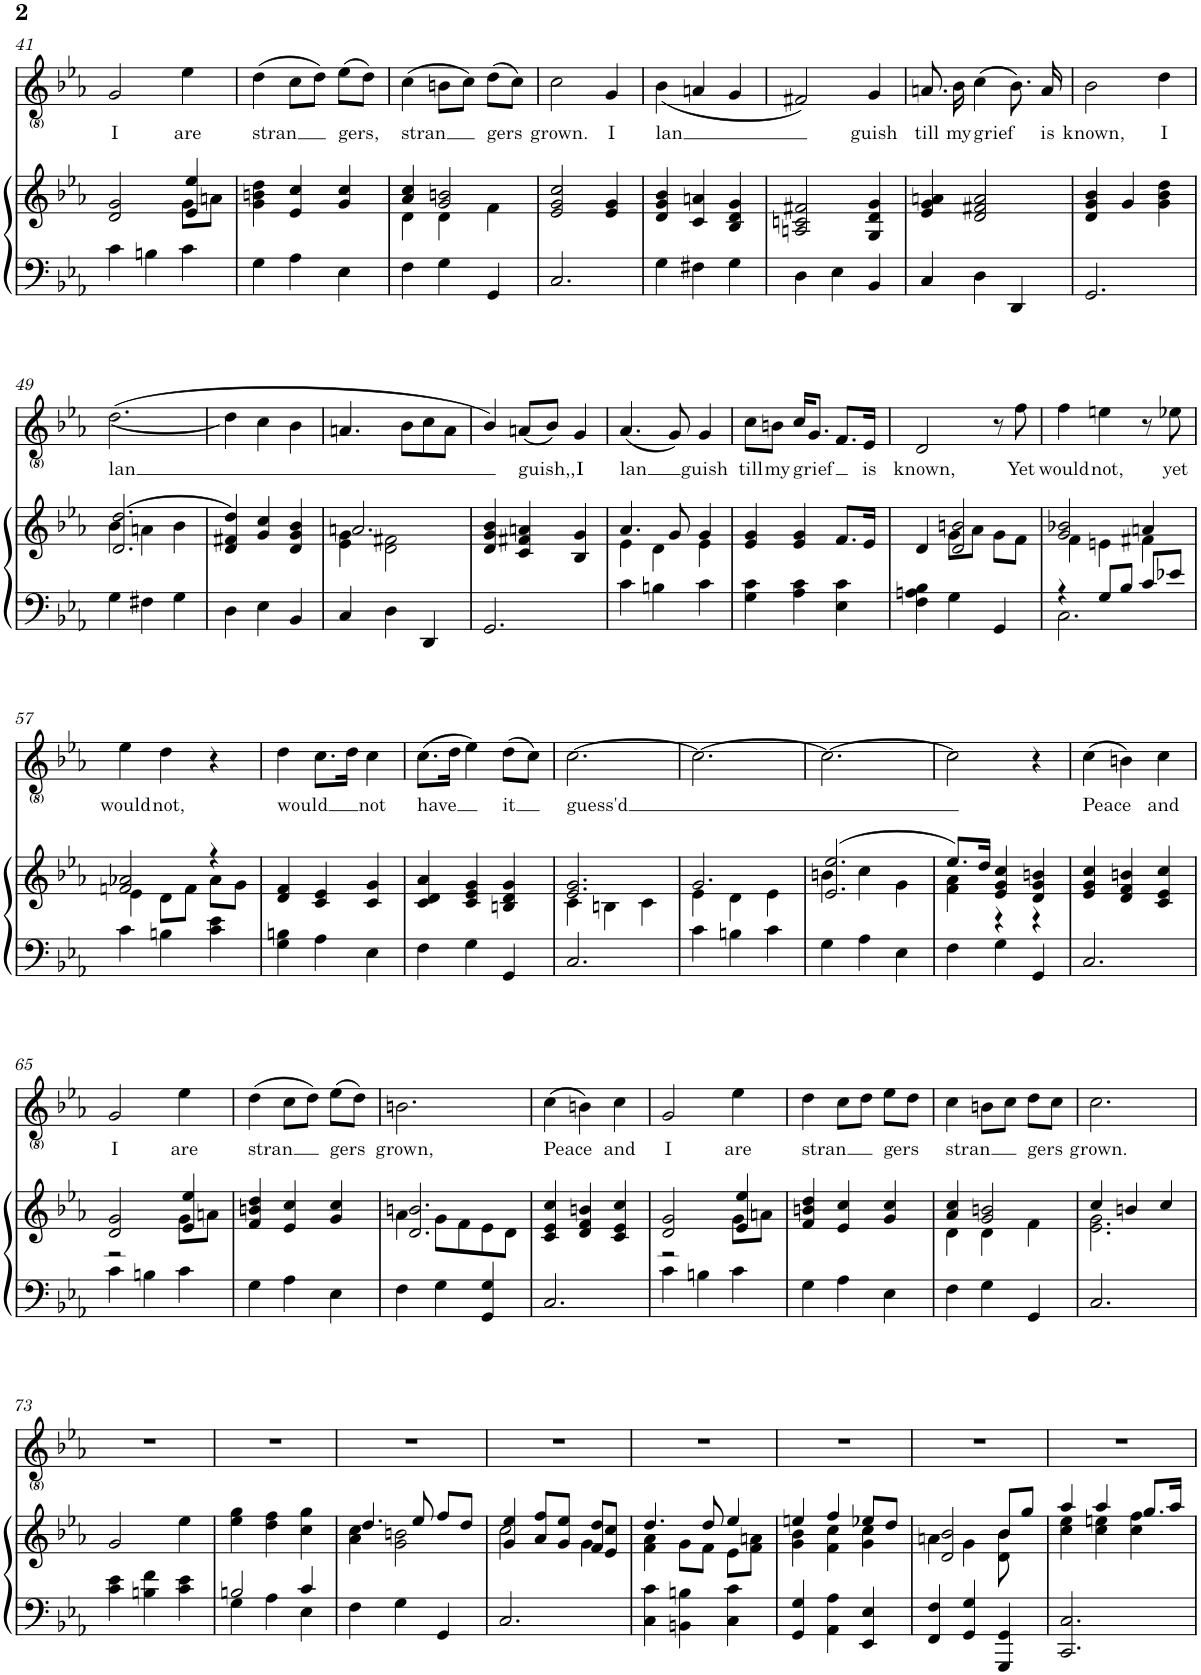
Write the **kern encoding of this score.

**kern	**kern	**kern	**text
*part2	*part2	*part1	*part1
*staff3	*staff2	*staff1	*staff1
*I"Piano	*	*I"Voice	*
*I'Pno	*	*I'V	*
!!LO:PB:g=z
*clefF4	*clefG2	*clefG2	*
*k[b-e-a-]	*k[b-e-a-]	*k[b-e-a-]	*
*M3/4	*M3/4	*M3/4	*
=41	=41	=41	=41
*	*^	*	*
!	!	!	!	!LO:LY:b
4c\	2d/ 2g/	2ryy	2g/	I
4Bn\	.	.	.	.
!	!	!	!	!LO:LY:b
4c\	4e-/ 4ee-/	8g\L	4ee-\	are
.	.	8an\J	.	.
=42	=42	=42	=42	=42
!	!	!	!	!LO:LY:b
*	*v	*v	*	*
4G\	4g\ 4bn\ 4dd\	(4dd\	stran
4A-\	4e-/ 4cc/	8cc\L	.
.	.	8dd\J)	.
!	!	!	!LO:LY:b
4E-\	4g/ 4cc/	(8ee-\L	gers,
.	.	8dd\J)	.
=43	=43	=43	=43
*	*^	*	*
!	!	!	!	!LO:LY:b
4F\	4a-/ 4cc/	4d\	(4cc\	stran
4G\	2g/ 2bn/	4d\	8bn\L	.
.	.	.	8cc\J)	.
!	!	!	!	!LO:LY:b
4GG/	.	4f\	(8dd\L	gers
.	.	.	8cc\J)	.
*	*v	*v	*	*
=44	=44	=44	=44
!	!	!	!LO:LY:b
2.C/	2e-/ 2g/ 2cc/	2cc\	grown.
!	!	!	!LO:LY:b
.	4e-/ 4g/	4g/	I
=45	=45	=45	=45
!	!	!	!LO:LY:b
4G\	4d/ 4g/ 4b-/	(<4b-\	lan
4F#X\	4c/ 4an/	4an/	.
4G\	4B-/ 4d/ 4g/	4g/	.
=46	=46	=46	=46
4D\	2An/ 2cn/ 2f#X/	2f#X/)	.
4E-\	.	.	.
!	!	!	!LO:LY:b
4BB-/	4G/ 4d/ 4g/	4g/	guish
=47	=47	=47	=47
!	!	!	!LO:LY:b
4C/	4e-/ 4g/ 4an/	8.an/	till
!	!	!	!LO:LY:b
.	.	16b-\	my
!	!	!	!LO:LY:b
4D\	2d/ 2f#X/ 2a/	(4cc\	grief
4DD/	.	8.b-\)	.
!	!	!	!LO:LY:b
.	.	16a/	is
=48	=48	=48	=48
!	!	!	!LO:LY:b
2.GG/	4d/ 4g/ 4b-/	2b-\	known,
.	4g/	.	.
!	!	!	!LO:LY:b
.	4g\ 4b-\ 4dd\	4dd\	I
!!LO:LB:g=z
=49	=49	=49	=49
*	*^	*	*
!	!	!	!	!LO:LY:b
4G\	(2.d/ 2.dd/	4b-\	([<2.dd\	lan
4F#X\	.	4an\	.	.
4G\	.	4b-\	.	.
*	*v	*v	*	*
=50	=50	=50	=50
4D\	4d/ 4f#X/ 4dd/)	4dd\]	.
4E-\	4g/ 4cc/	4cc\	.
4BB-/	4d/ 4g/ 4b-/	4b-\	.
=51	=51	=51	=51
*	*^	*	*
4C/	2.an/	4e-\ 4g\	4.an/	.
4D\	.	2d\ 2f#X\	.	.
.	.	.	8b-\L	.
4DD/	.	.	8cc\	.
.	.	.	8a\J	.
*	*v	*v	*	*
=52	=52	=52	=52
2.GG/	4d/ 4g/ 4b-/	4b-/)	.
!	!	!	!LO:LY:b
.	4c/ 4f#X/ 4an/	(8an/L	guish,,
.	.	8b-/J)	.
!	!	!	!LO:LY:b
.	4B-/ 4g/	4g/	I
=53	=53	=53	=53
*	*^	*	*
!	!	!	!	!LO:LY:b
4c\	4.a-/	4e-\	(4.a-/	lan
4Bn\	.	4d\	.	.
.	8g/	.	8g/)	.
!	!	!	!	!LO:LY:b
4c\	4g/	4e-\	4g/	guish
=54	=54	=54	=54	=54
!	!	!	!	!LO:LY:b
*	*v	*v	*	*
4G\ 4c\	4e-/ 4g/	8cc\L	till
!	!	!	!LO:LY:b
.	.	8bn\J	my
!	!	!	!LO:LY:b
4A-\ 4c\	4e-/ 4g/	16cc/KL	grief
.	.	8.g/J	.
4E-\ 4c\	8.f/L	8.f/L	.
!	!	!	!LO:LY:b
.	16e-/Jk	16e-/Jk	is
=55	=55	=55	=55
*	*^	*	*
!	!	!	!	!LO:LY:b
4F\ 4An\ 4B-\	4d/	4ryy	2d/	known,
4G\	2d/ 2bn/	8g\L	.	.
.	.	8a-\J	.	.
4GG/	.	8g\L	8r	.
!	!	!	!	!LO:LY:b
.	.	8f\J	8ff\	Yet
=56	=56	=56	=56	=56
*^	*	*	*	*
!	!	!	!	!	!LO:LY:b
4r	2.C\	2g/ 2b-X/	4f\	4ff\	would
!	!	!	!	!	!LO:LY:b
8G/L	.	.	4en\	4een\	not,
8B-/J	.	.	.	.	.
8c/L	.	4an/	4f#X\	8r	.
!	!	!	!	!	!LO:LY:b
8e-X/J	.	.	.	8ee-X\	yet
*v	*v	*	*	*	*
!!LO:LB:g=z
=57	=57	=57	=57	=57
!	!	!	!	!LO:LY:b
4c\	2fn/ 2a-X/	4e-\	4ee-\	would
!	!	!	!	!LO:LY:b
4Bn\	.	8d\L	4dd\	not,
.	.	8f\J	.	.
4c\ 4e-\	4r	8a-\L	4r	.
.	.	8g\J	.	.
=58	=58	=58	=58	=58
!	!	!	!	!LO:LY:b
*	*v	*v	*	*
4G\ 4Bn\	4d/ 4f/	4dd\	would
4A-\	4c/ 4e-/	8.cc\L	.
.	.	16dd\Jk	.
!	!	!	!LO:LY:b
4E-\	4c/ 4g/	4cc\	not
=59	=59	=59	=59
!	!	!	!LO:LY:b
4F\	4c/ 4d/ 4a-/	(8.cc\L	have
.	.	16dd\Jk	.
4G\	4c/ 4e-/ 4g/	4ee-\)	.
!	!	!	!LO:LY:b
4GG/	4Bn/ 4d/ 4g/	(8dd\L	it
.	.	8cc\J)	.
=60	=60	=60	=60
*	*^	*	*
!	!	!	!	!LO:LY:b
2.C/	2.e-/ 2.g/	4c\	[2.cc\	guess'd
.	.	4Bn\	.	.
.	.	4c\	.	.
=61	=61	=61	=61	=61
4c\	2.g/	4e-\	2.cc\_	.
4Bn\	.	4d\	.	.
4c\	.	4e-\	.	.
=62	=62	=62	=62	=62
4G\	(2.e-/ 2.ee-/	4bn\	2.cc\_	.
4A-\	.	4cc\	.	.
4E-\	.	4g\	.	.
=63	=63	=63	=63	=63
4F\	8.ee-/L)	4f\ 4a-\	2cc\]	.
.	16dd/Jk	.	.	.
4G\	4e-/ 4g/ 4cc/	4r	.	.
4GG/	4d/ 4g/ 4bn/	4r	4r	.
=64	=64	=64	=64	=64
!	!	!	!	!LO:LY:b
*	*v	*v	*	*
2.C/	4e-/ 4g/ 4cc/	(4cc\	Peace
.	4d/ 4f/ 4bn/	4bn\)	.
!	!	!	!LO:LY:b
.	4c/ 4e-/ 4cc/	4cc\	and
!!LO:LB:g=z
=65	=65	=65	=65
*	*^	*	*
!	!	!	!	!LO:LY:b
4c\	2d/ 2g/	2r	2g/	I
4Bn\	.	.	.	.
!	!	!	!	!LO:LY:b
4c\	4e-/ 4ee-/	8g\L	4ee-\	are
.	.	8an\J	.	.
=66	=66	=66	=66	=66
!	!	!	!	!LO:LY:b
*	*v	*v	*	*
4G\	4f/ 4bn/ 4dd/	(4dd\	stran
4A-\	4e-/ 4cc/	8cc\L	.
.	.	8dd\J)	.
!	!	!	!LO:LY:b
4E-\	4g/ 4cc/	(8ee-\L	gers
.	.	8dd\J)	.
=67	=67	=67	=67
*	*^	*	*
!	!	!	!	!LO:LY:b
4F\	2.d/ 2.bn/	4a-\	2.bn\	grown,
4G\	.	8g\L	.	.
.	.	8f\	.	.
4GG/ 4G/	.	8e-\	.	.
.	.	8d\J	.	.
=68	=68	=68	=68	=68
!	!	!	!	!LO:LY:b
*	*v	*v	*	*
2.C/	4c/ 4e-/ 4cc/	(4cc\	Peace
.	4d/ 4f/ 4bn/	4bn\)	.
!	!	!	!LO:LY:b
.	4c/ 4e-/ 4cc/	4cc\	and
=69	=69	=69	=69
*	*^	*	*
!	!	!	!	!LO:LY:b
4c\	2d/ 2g/	2r	2g/	I
4Bn\	.	.	.	.
!	!	!	!	!LO:LY:b
4c\	4e-/ 4ee-/	8g\L	4ee-\	are
.	.	8an\J	.	.
=70	=70	=70	=70	=70
!	!	!	!	!LO:LY:b
*	*v	*v	*	*
4G\	4f/ 4bn/ 4dd/	4dd\	-stran
4A-\	4e-/ 4cc/	8cc\L	.
.	.	8dd\J	.
!	!	!	!LO:LY:b
4E-\	4g/ 4cc/	8ee-\L	gers
.	.	8dd\J	.
=71	=71	=71	=71
*	*^	*	*
!	!	!	!	!LO:LY:b
4F\	4a-/ 4cc/	4d\	4cc\	stran
4G\	2g/ 2bn/	4d\	8bn\L	.
.	.	.	8cc\J	.
!	!	!	!	!LO:LY:b
4GG/	.	4f\	8dd\L	gers
.	.	.	8cc\J	.
=72	=72	=72	=72	=72
!	!	!	!	!LO:LY:b
2.C/	4cc/	2.e-\ 2.g\	2.cc\	grown.
.	4bn/	.	.	.
.	4cc/	.	.	.
*	*v	*v	*	*
!!LO:LB:g=z
=73	=73	=73	=73
4c\ 4e-\	2g/	2.r	.
4Bn\ 4f\	.	.	.
4c\ 4e-\	4ee-\	.	.
=74	=74	=74	=74
*^	*	*	*
2Bn/	4G\	4ee-\ 4gg\	2.r	.
.	4A-\	4dd\ 4ff\	.	.
4c/	4E-\	4cc\ 4gg\	.	.
*v	*v	*	*	*
=75	=75	=75	=75
*	*^	*	*
4F\	4.dd/	4a-\ 4cc\	2.r	.
4G\	.	2g\ 2bn\	.	.
.	8ee-/	.	.	.
4GG/	8ff/L	.	.	.
.	8dd/J	.	.	.
=76	=76	=76	=76	=76
2.C/	4g/ 4ee-/	2cc\	2.r	.
.	8a-/ 8ff/L	.	.	.
.	8g/ 8ee-/J	.	.	.
.	8f/ 8dd/L	4g\	.	.
.	8e-/ 8cc/J	.	.	.
=77	=77	=77	=77	=77
4C\ 4c\	4.dd/	4f\ 4a-\	2.r	.
4BBn\ 4Bn\	.	8g\L	.	.
.	8dd/	8f\J	.	.
4C\ 4c\	4ee-/	8e-\L	.	.
.	.	8f\ 8an\J	.	.
=78	=78	=78	=78	=78
4GG/ 4G/	4een/	4g\ 4b-\	2.r	.
4AA-\ 4A-\	4ff/	4f\ 4cc\	.	.
4EE-/ 4E-/	8ee-X/L	4g\ 4cc\	.	.
.	8dd/J	.	.	.
=79	=79	=79	=79	=79
4FF/ 4F/	2d/ 2b-/	4an\	2.r	.
4GG/ 4G/	.	4g\	.	.
4GGG/ 4GG/	8b-/L	8d\ 8b-\	.	.
.	8gg/J	8ryy	.	.
=80	=80	=80	=80	=80
2.CC/ 2.C/	4aa-/	4cc\ 4ee-\	2.r	.
.	4aa-/	4cc\ 4een\	.	.
.	8.gg/L	4cc\ 4ff\	.	.
.	16aa-/Jk	.	.	.
*	*v	*v	*	*
=	=	=	=
*-	*-	*-	*-
